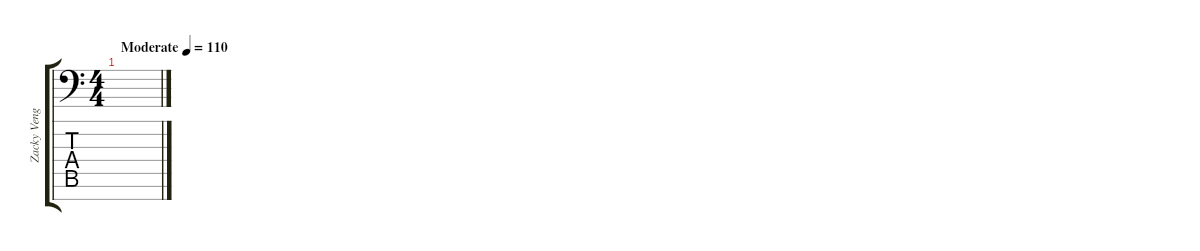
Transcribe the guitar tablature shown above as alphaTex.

\track ("Zacky Vengeance - Schecter Ven" "Zacky Veng") {instrument overdrivenguitar}
\staff {score tabs}
\tuning (E4 B3 G3 D3 A2 D2 C-1) {hide}
\ts (4 4)
\tempo (110 "Moderate")
\clef f4
\ks c
